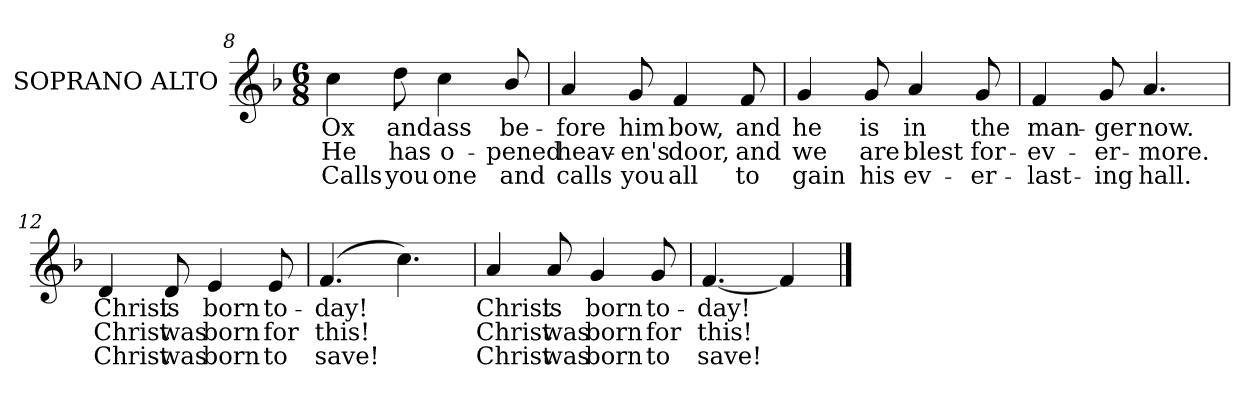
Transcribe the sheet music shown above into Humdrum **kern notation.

**kern	**text	**text	**text
*part1	*part1	*part1	*part1
*staff1	*staff1	*staff1	*staff1
*I"SOPRANO ALTO	*	*	*
*I'S. A.	*	*	*
*clefG2	*	*	*
*k[b-]	*	*	*
*F:	*	*	*
*M6/8	*	*	*
=8	=8	=8	=8
!	!LO:LY:b:color=#000000	!LO:LY:b:color=#000000	!LO:LY:b:color=#000000
4cci\	Ox	He	Calls
!	!LO:LY:b:color=#000000	!LO:LY:b:color=#000000	!LO:LY:b:color=#000000
8ddi\	and	has	you
!	!LO:LY:b:color=#000000	!LO:LY:b:color=#000000	!LO:LY:b:color=#000000
4cci\	ass	o-	one
!	!LO:LY:b:color=#000000	!LO:LY:b:color=#000000	!LO:LY:b:color=#000000
8b-i/	be-	-pened	and
!!LO:LB:g=z
=9	=9	=9	=9
!	!LO:LY:b:color=#000000	!LO:LY:b:color=#000000	!LO:LY:b:color=#000000
4ai/	-fore	heav-	calls
!	!LO:LY:b:color=#000000	!LO:LY:b:color=#000000	!LO:LY:b:color=#000000
8gi/	him	-en's	you
!	!LO:LY:b:color=#000000	!LO:LY:b:color=#000000	!LO:LY:b:color=#000000
4fi/	bow,	door,	all
!	!LO:LY:b:color=#000000	!LO:LY:b:color=#000000	!LO:LY:b:color=#000000
8fi/	and	and	to
=10	=10	=10	=10
!	!LO:LY:b:color=#000000	!LO:LY:b:color=#000000	!LO:LY:b:color=#000000
4gi/	he	we	gain
!	!LO:LY:b:color=#000000	!LO:LY:b:color=#000000	!LO:LY:b:color=#000000
8gi/	is	are	his
!	!LO:LY:b:color=#000000	!LO:LY:b:color=#000000	!LO:LY:b:color=#000000
4ai/	in	blest	ev-
!	!LO:LY:b:color=#000000	!LO:LY:b:color=#000000	!LO:LY:b:color=#000000
8gi/	the	for-	-er-
!!LO:LB:g=z
=11	=11	=11	=11
!	!LO:LY:b:color=#000000	!LO:LY:b:color=#000000	!LO:LY:b:color=#000000
4fi/	man-	-ev-	-last-
!	!LO:LY:b:color=#000000	!LO:LY:b:color=#000000	!LO:LY:b:color=#000000
8gi/	-ger	-er-	-ing
!	!LO:LY:b:color=#000000	!LO:LY:b:color=#000000	!LO:LY:b:color=#000000
4.ai/	now.	-more.	hall.
=12	=12	=12	=12
!	!LO:LY:b:color=#000000	!LO:LY:b:color=#000000	!LO:LY:b:color=#000000
4di/	Christ	Christ	Christ
!	!LO:LY:b:color=#000000	!LO:LY:b:color=#000000	!LO:LY:b:color=#000000
8di/	is	was	was
!	!LO:LY:b:color=#000000	!LO:LY:b:color=#000000	!LO:LY:b:color=#000000
4ei/	born	born	born
!	!LO:LY:b:color=#000000	!LO:LY:b:color=#000000	!LO:LY:b:color=#000000
8ei/	to-	for	to
!!LO:LB:g=z
=13	=13	=13	=13
!	!LO:LY:b:color=#000000	!LO:LY:b:color=#000000	!LO:LY:b:color=#000000
(4.fi/	-day!	this!	save!
4.cci\)	.	.	.
=14	=14	=14	=14
!	!LO:LY:b:color=#000000	!LO:LY:b:color=#000000	!LO:LY:b:color=#000000
4ai/	Christ	Christ	Christ
!	!LO:LY:b:color=#000000	!LO:LY:b:color=#000000	!LO:LY:b:color=#000000
8ai/	is	was	was
!	!LO:LY:b:color=#000000	!LO:LY:b:color=#000000	!LO:LY:b:color=#000000
4gi/	born	born	born
!	!LO:LY:b:color=#000000	!LO:LY:b:color=#000000	!LO:LY:b:color=#000000
8gi/	to-	for	to
=15	=15	=15	=15
!	!LO:LY:b:color=#000000	!LO:LY:b:color=#000000	!LO:LY:b:color=#000000
[4.fi/	-day!	this!	save!
4fi/]	.	.	.
==	==	==	==
*-	*-	*-	*-
